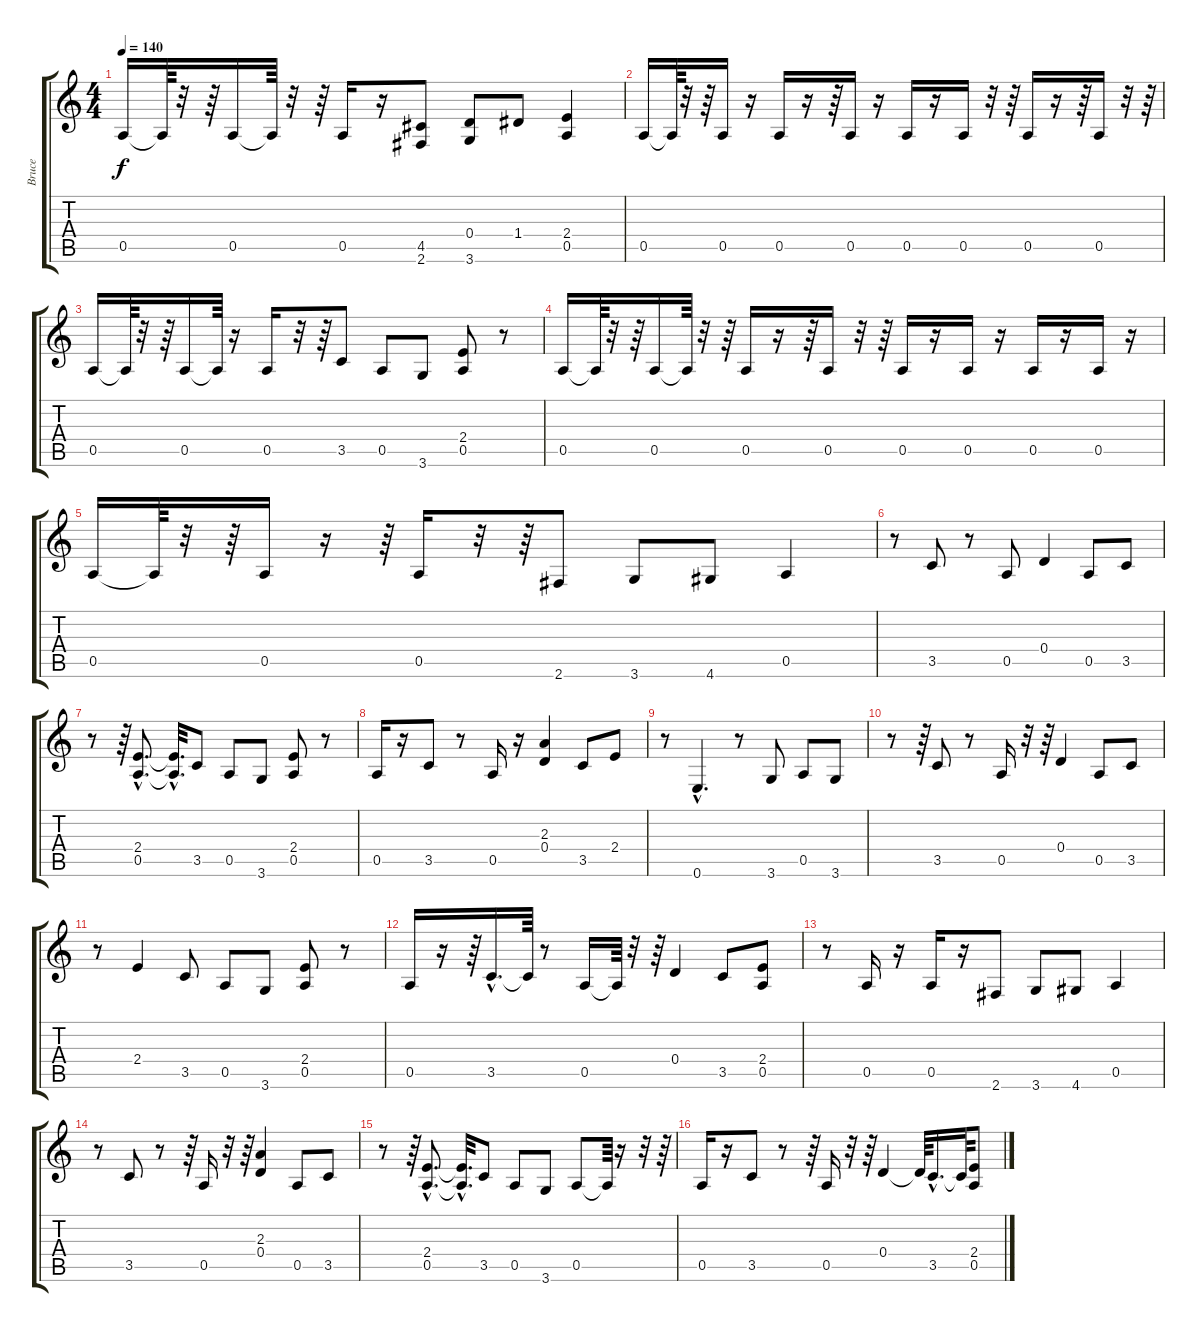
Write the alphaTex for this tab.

\track ("Bruce" "Bruce") {instrument electricguitarjazz}
\staff {score tabs}
\tuning (E4 B3 G3 D3 A2 E2) {hide}
\ts (4 4)
\tempo 140
\clef g2
\ks c
0.5.16{dy f} 0.5{t}.64 r.32 r.64 0.5.16 0.5{t}.64 r.32 r.64 0.5.16 r.16 (4.5 2.6).8 (0.4 3.6).8 1.4.8 (2.4 0.5).4 |
0.5.16 0.5{t}.64 r.32 r.64 0.5.16 r.16 0.5.16 r.16 r.64 0.5.16 r.16 0.5.16 r.16 0.5.16 r.32 r.64 0.5.16 r.16 r.64 0.5.16 r.32 r.64 |
0.5.16 0.5{t}.64 r.32 r.64 0.5.16 0.5{t}.64 r.16 0.5.16 r.32 r.64 3.5.8 0.5.8 3.6.8 (2.4 0.5).8 r.8 |
0.5.16 0.5{t}.64 r.32 r.64 0.5.16 0.5{t}.64 r.32 r.64 0.5.16 r.16 r.64 0.5.16 r.32 r.64 0.5.16 r.16 0.5.16 r.16 0.5.16 r.16 0.5.16 r.16 |
0.5.16 0.5{t}.64 r.32 r.64 0.5.16 r.16 r.64 0.5.16 r.32 r.64 2.6.8 3.6.8 4.6.8 0.5.4 |
r.8 3.5.8 r.8 0.5.8 0.4.4 0.5.8 3.5.8 |
r.8 r.64 (2.4{hac} 0.5{hac}).8{d} (2.4{hac t} 0.5{hac t}).32{d} 3.5.8 0.5.8 3.6.8 (2.4 0.5).8 r.8 |
0.5.16 r.16 3.5.8 r.8 0.5.16 r.16 (2.3 0.4).4 3.5.8 2.4.8 |
r.8 0.6{hac}.4{d} r.8 3.6.8 0.5.8 3.6.8 |
r.8 r.64 3.5.8 r.8 0.5.16 r.32 r.64 0.4.4 0.5.8 3.5.8 |
r.8 2.4.4 3.5.8 0.5.8 3.6.8 (2.4 0.5).8 r.8 |
0.5.16 r.16 r.64 3.5{hac}.16{d} 3.5{t}.64 r.8 0.5.16 0.5{t}.64 r.32 r.64 0.4.4 3.5.8 (2.4 0.5).8 |
r.8 0.5.16 r.16 0.5.16 r.16 2.6.8 3.6.8 4.6.8 0.5.4 |
r.8 3.5.8 r.8 r.64 0.5.16 r.32 r.64 (2.3 0.4).4 0.5.8 3.5.8 |
r.8 r.64 (2.4{hac} 0.5{hac}).8{d} (2.4{hac t} 0.5{hac t}).32{d} 3.5.8 0.5.8 3.6.8 0.5.8 0.5{t}.64 r.16 r.32 r.64 |
0.5.16 r.16 3.5.8 r.8 r.64 0.5.16 r.32 r.64 0.4.4 0.4{t}.64 3.5{hac}.16{d} 3.5{t}.64 (2.4 0.5).8
